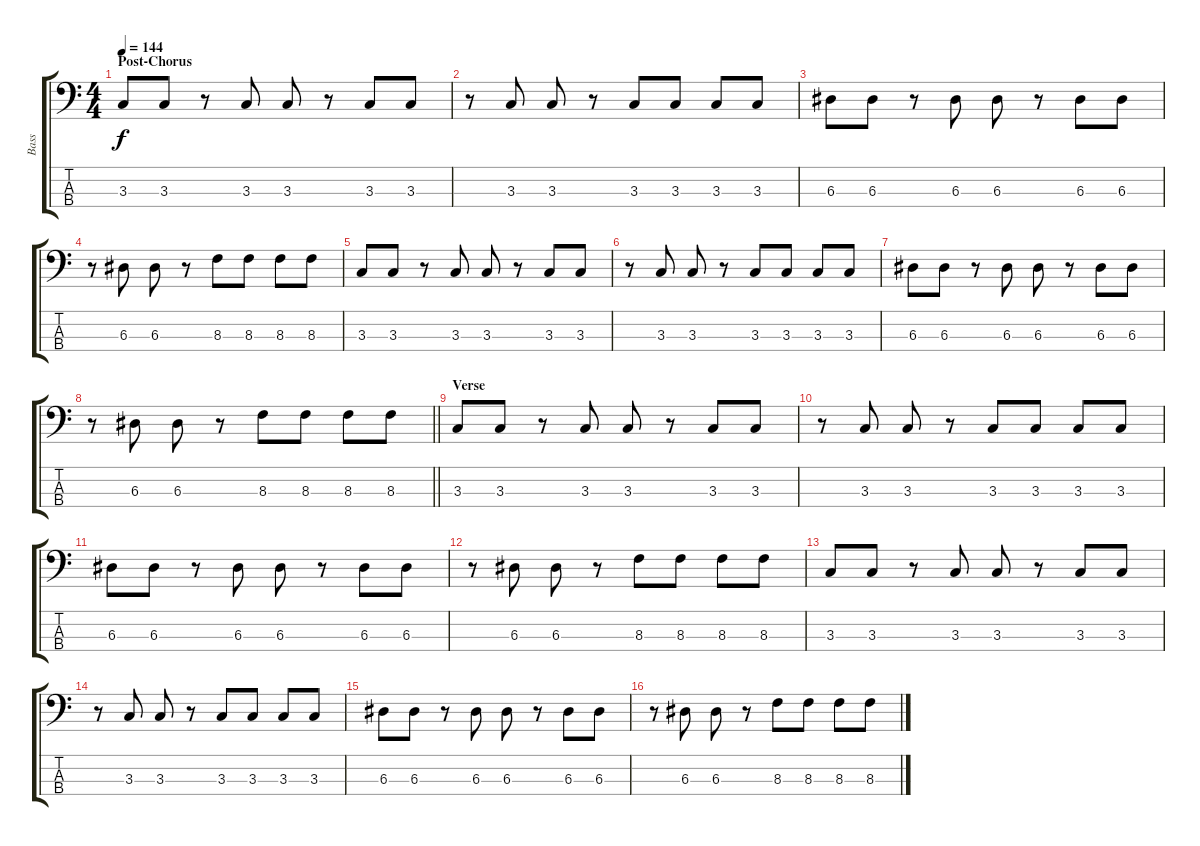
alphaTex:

\track ("Bass" "Bass") {instrument electricbassfinger}
\staff {score tabs}
\tuning (G2 D2 A1 E1) {hide}
\ts (4 4)
\section ("" "Post-Chorus")
\tempo 144
\clef f4
\ks c
3.3.8{dy f} 3.3.8 r.8 3.3.8 3.3.8 r.8 3.3.8 3.3.8 |
r.8 3.3.8 3.3.8 r.8 3.3.8 3.3.8 3.3.8 3.3.8 |
6.3.8 6.3.8 r.8 6.3.8 6.3.8 r.8 6.3.8 6.3.8 |
r.8 6.3.8 6.3.8 r.8 8.3.8 8.3.8 8.3.8 8.3.8 |
3.3.8 3.3.8 r.8 3.3.8 3.3.8 r.8 3.3.8 3.3.8 |
r.8 3.3.8 3.3.8 r.8 3.3.8 3.3.8 3.3.8 3.3.8 |
6.3.8 6.3.8 r.8 6.3.8 6.3.8 r.8 6.3.8 6.3.8 |
\barLineRight lightlight
r.8 6.3.8 6.3.8 r.8 8.3.8 8.3.8 8.3.8 8.3.8 |
\section ("" "Verse")
3.3.8 3.3.8 r.8 3.3.8 3.3.8 r.8 3.3.8 3.3.8 |
r.8 3.3.8 3.3.8 r.8 3.3.8 3.3.8 3.3.8 3.3.8 |
6.3.8 6.3.8 r.8 6.3.8 6.3.8 r.8 6.3.8 6.3.8 |
r.8 6.3.8 6.3.8 r.8 8.3.8 8.3.8 8.3.8 8.3.8 |
3.3.8 3.3.8 r.8 3.3.8 3.3.8 r.8 3.3.8 3.3.8 |
r.8 3.3.8 3.3.8 r.8 3.3.8 3.3.8 3.3.8 3.3.8 |
6.3.8 6.3.8 r.8 6.3.8 6.3.8 r.8 6.3.8 6.3.8 |
r.8 6.3.8 6.3.8 r.8 8.3.8 8.3.8 8.3.8 8.3.8
